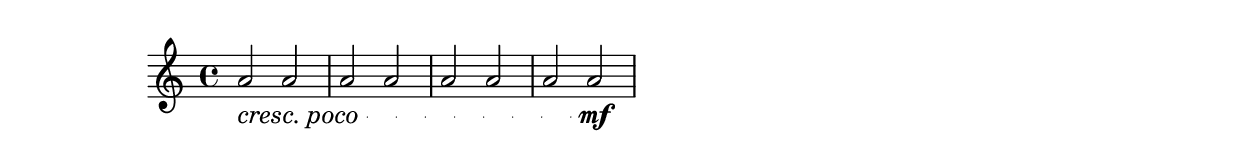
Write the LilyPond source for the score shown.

%% Do not edit this file; it is automatically
%% generated from LSR http://lsr.dsi.unimi.it
%% This file is in the public domain.
\version "2.13.39"

\header {
  lsrtags = "expressive-marks"

%% Translation of GIT committish: a874fda3641c9e02f61be5c41b215b8304b8ed00
  texidoces = "
Se puede modificar el texto empleado para los crescendos y
decrescendos modificando las propiedades de contexto
@code{crescendoText} y @code{decrescendoText}.  El estilo de la
línea de extensión se puede cambiar modificando la propiedad
@code{'style} de @code{DynamicTextSpanner}.  El valor
predeterminado es @code{'hairpin} (regulador), y entre otros
valores posibles se encuentran @code{'line} (línea),
@code{'dashed-line} (línea discontinua) y @code{'dotted-line}
(línea de puntos):

"
  doctitlees = "Cambiar el texto y los estilos de objeto de extensión para las indicaciones dinámicas textuales"


%% Translation of GIT committish: 0a868be38a775ecb1ef935b079000cebbc64de40
texidocde = "
Der Text, der für Crescendo und Decrescendo gesetzt wird, kann geändert
werden, indem man die Eigenschaften @code{crescendoText} und
@code{decrescendoText} verändert.  Der Stil des Streckers kann auch
geändert werden, indem die @code{'style}-Eigenschaft des
@code{DynamicTextSpanner} beeinflusst wird.  Der Standardwert ist
@code{'hairpin}, andere Möglichkeiten sind @code{'line}, @code{'dashed-line}
und @code{'dotted-line}.
"
  doctitlede = "Text und Strecker-Stile für Dynamik-Texte ändern"

%% Translation of GIT committish: 4ab2514496ac3d88a9f3121a76f890c97cedcf4e
  texidocfr = "
Le texte par défaut des crescendos et decrescendos se change en
modifiant les propriétés de contexte @code{crescendoText} et
@code{decrescendoText}. L'aspect de la ligne d'extension est fonction
de la propriété @code{'style} du @code{DynamicTextSpanner}.  Sa valeur
par défaut est @code{'hairpin}, mais d'autres valeurs sont disponibles,
comme @code{'line}, @code{'dashed-line} et @code{'dotted-line}.

"
  doctitlefr = "Modifidation du texte et de l'extension de nuances textuelles"


  texidoc = "
The text used for crescendos and decrescendos can be changed by
modifying the context properties @code{crescendoText} and
@code{decrescendoText}. The style of the spanner line can be changed by
modifying the @code{'style} property of @code{DynamicTextSpanner}.  The
default value is @code{'hairpin}, and other possible values include
@code{'line}, @code{'dashed-line} and @code{'dotted-line}.

"
  doctitle = "Changing text and spanner styles for text dynamics"
} % begin verbatim

\relative c'' {
  \set crescendoText = \markup { \italic { cresc. poco } }
  \set crescendoSpanner = #'text
  \override DynamicTextSpanner #'style = #'dotted-line
  a2\< a
  a2 a
  a2 a
  a2 a\mf
}
